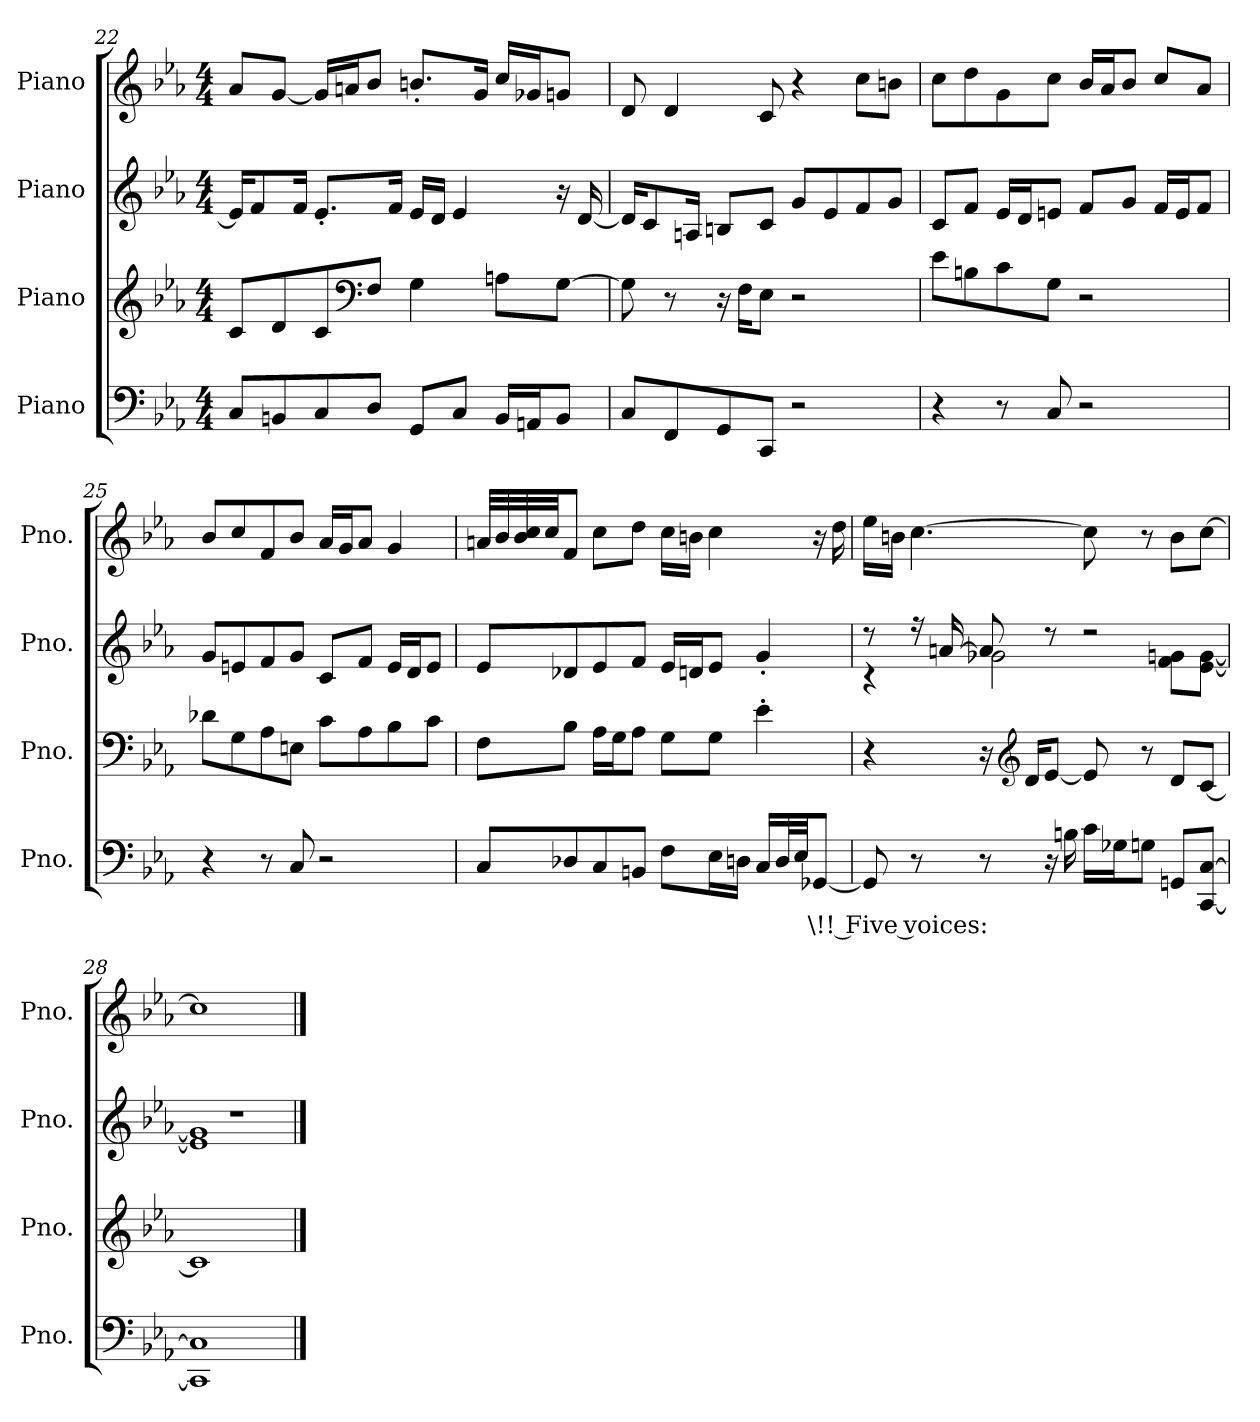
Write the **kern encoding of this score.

**kern	**text	**kern	**kern	**kern
*part4	*part4	*part3	*part2	*part1
*staff4	*staff4	*staff3	*staff2	*staff1
*I"Piano	*	*I"Piano	*I"Piano	*I"Piano
*I'Pno.	*	*I'Pno.	*I'Pno.	*I'Pno.
!!LO:LB:g=z
*clefF4	*	*clefG2	*clefG2	*clefG2
*k[b-e-a-]	*	*k[b-e-a-]	*k[b-e-a-]	*k[b-e-a-]
*M4/4	*	*M4/4	*M4/4	*M4/4
=22	=22	=22	=22	=22
8C/L	.	8c/L	16e-/KL]	8a-/L
.	.	.	8f/	.
8BBn/	.	8d/	.	[8g/J
.	.	.	16f/Jk	.
8C/	.	8c/	8.e-'/L	16g/LL]
.	.	.	.	16an/J
*	*	*clefF4	*	*
8D/J	.	8F/J	.	8b-/J
.	.	.	16f/Jk	.
8GG/L	.	4G\	16e-/LL	8.bn'/L
.	.	.	16d/JJ	.
8C/J	.	.	4e-/	.
.	.	.	.	16g/Jk
16BB/LL	.	8An\L	.	16cc/LL
16AAn/J	.	.	.	16g-X/J
8BB/J	.	[8G\J	16r	8gn/J
.	.	.	[16d/	.
=23	=23	=23	=23	=23
8C/L	.	8G\]	16d/KL]	8d/
.	.	.	8c/	.
8FF/	.	8r	.	4d/
.	.	.	16An/Jk	.
8GG/	.	16r	8Bn/L	.
.	.	16F\KL	.	.
8CC/J	.	8E-\J	8c/J	8c/
2r	.	2r	8g/L	4r
.	.	.	8e-/	.
.	.	.	8f/	8cc\L
.	.	.	8g/J	8bn\J
=24	=24	=24	=24	=24
4r	.	8e-\L	8c/L	8cc\L
.	.	8Bn\	8f/J	8dd\
8r	.	8c\	16e-/LL	8g\
.	.	.	16d/J	.
8C/	.	8G\J	8en/J	8cc\J
2r	.	2r	8f/L	16b-/LL
.	.	.	.	16a-/J
.	.	.	8g/J	8b-/J
.	.	.	16f/LL	8cc/L
.	.	.	16e/J	.
.	.	.	8f/J	8a-/J
!!LO:LB:g=z
=25	=25	=25	=25	=25
4r	.	8d-X\L	8g/L	8b-/L
.	.	8G\	8en/	8cc/
8r	.	8A-\	8f/	8f/
8C/	.	8En\J	8g/J	8b-/J
2r	.	8c\L	8c/L	16a-/LL
.	.	.	.	16g/J
.	.	8A-\	8f/J	8a-/J
.	.	8B-\	16e/LL	4g/
.	.	.	16d/J	.
.	.	8c\J	8e/J	.
=26	=26	=26	=26	=26
8C/L	.	8F\L	8e-/L	32an/LLL
.	.	.	.	32b-/
.	.	.	.	32b-/ 32cc/
.	.	.	.	32cc/JJ
8D-X/	.	8B-\J	8d-X/	8f/J
8C/	.	16A-\LL	8e-/	8cc\L
.	.	16G\J	.	.
8BBn/J	.	8A-\J	8f/J	8dd\J
8F\L	.	8G\L	16e-/LL	16cc\LL
.	.	.	16dn/J	16bn\JJ
16E-\L	.	8G\J	8e-/J	4cc\
16Dn\JJ	.	.	.	.
16C/LL	.	4e-'\	4g'/	.
32D/L	.	.	.	.
32E-/JJ	.	.	.	.
!	!LO:LY:b	!	!	!
[8GG-X/J	\!! Five voices:	.	.	16r
.	.	.	.	16dd\
!!LO:PB:g=z
=27	=27	=27	=27	=27
*	*	*	*^	*
8GG-/]	.	4r	8r	4r	16ee-\LL
.	.	.	.	.	16bn\JJ
8r	.	.	16r	.	[4.cc\
.	.	.	[16an/	.	.
8r	.	16r	8a/]	2g-X\	.
*	*	*clefG2	*	*	*
.	.	16d/KL	.	.	.
16r	.	[8e-/J	8r	.	.
16Bn\	.	.	.	.	.
16c\LL	.	8e-/]	2r	.	8cc\]
16G-X\J	.	.	.	.	.
8Gn\J	.	8r	.	.	8r
8GGn/L	.	8d/L	.	8f\ 8gn\L	8b\L
[8CC/ [8C/J	.	[8c/J	.	[8e-\ [8g\J	[8cc\J
=28	=28	=28	=28	=28	=28
1CC] 1C]	.	1c]	1r	1e-] 1g]	1cc]
*	*	*	*v	*v	*
==	==	==	==	==
*-	*-	*-	*-	*-
